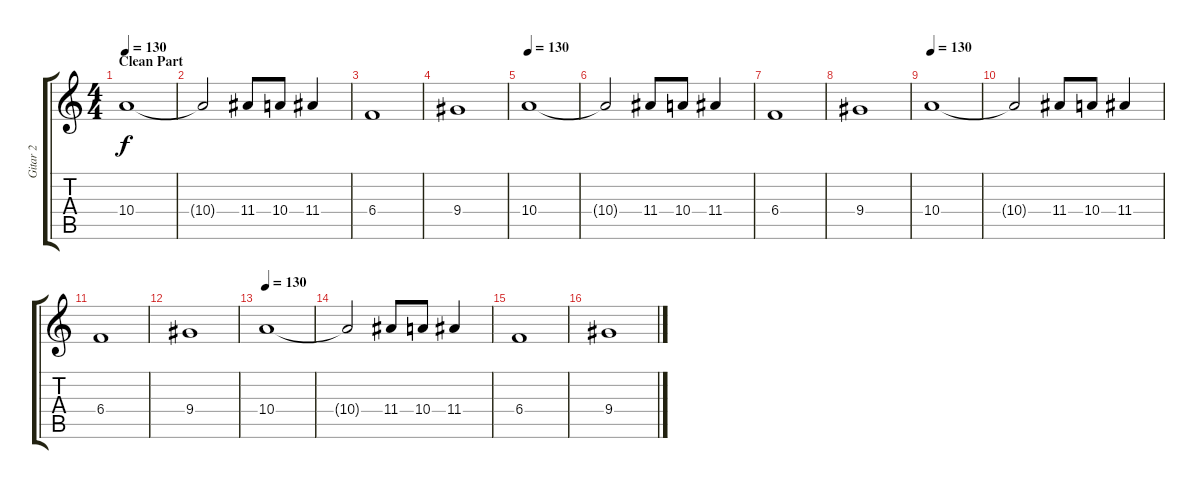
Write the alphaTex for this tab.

\track ("Gitar 2" "Gitar 2") {instrument distortionguitar}
\staff {score tabs}
\tuning (Db4 Ab3 E3 B2 Gb2 Db2) {hide}
\ts (4 4)
\section ("" "Clean Part")
\tempo 130
\clef g2
\ks c
10.4.1{dy f volume 9 instrument acousticguitarnylon} |
10.4{t}.2 11.4.8 10.4.8 11.4.4 |
6.4.1 |
9.4.1 |
\tempo 130
10.4.1{volume 10 instrument acousticguitarnylon} |
10.4{t}.2 11.4.8 10.4.8 11.4.4 |
6.4.1 |
9.4.1 |
\tempo 130
10.4.1{volume 9 instrument acousticguitarnylon} |
10.4{t}.2 11.4.8 10.4.8 11.4.4 |
6.4.1 |
9.4.1 |
\tempo 130
10.4.1{volume 10 instrument acousticguitarnylon} |
10.4{t}.2 11.4.8 10.4.8 11.4.4 |
6.4.1 |
9.4.1
